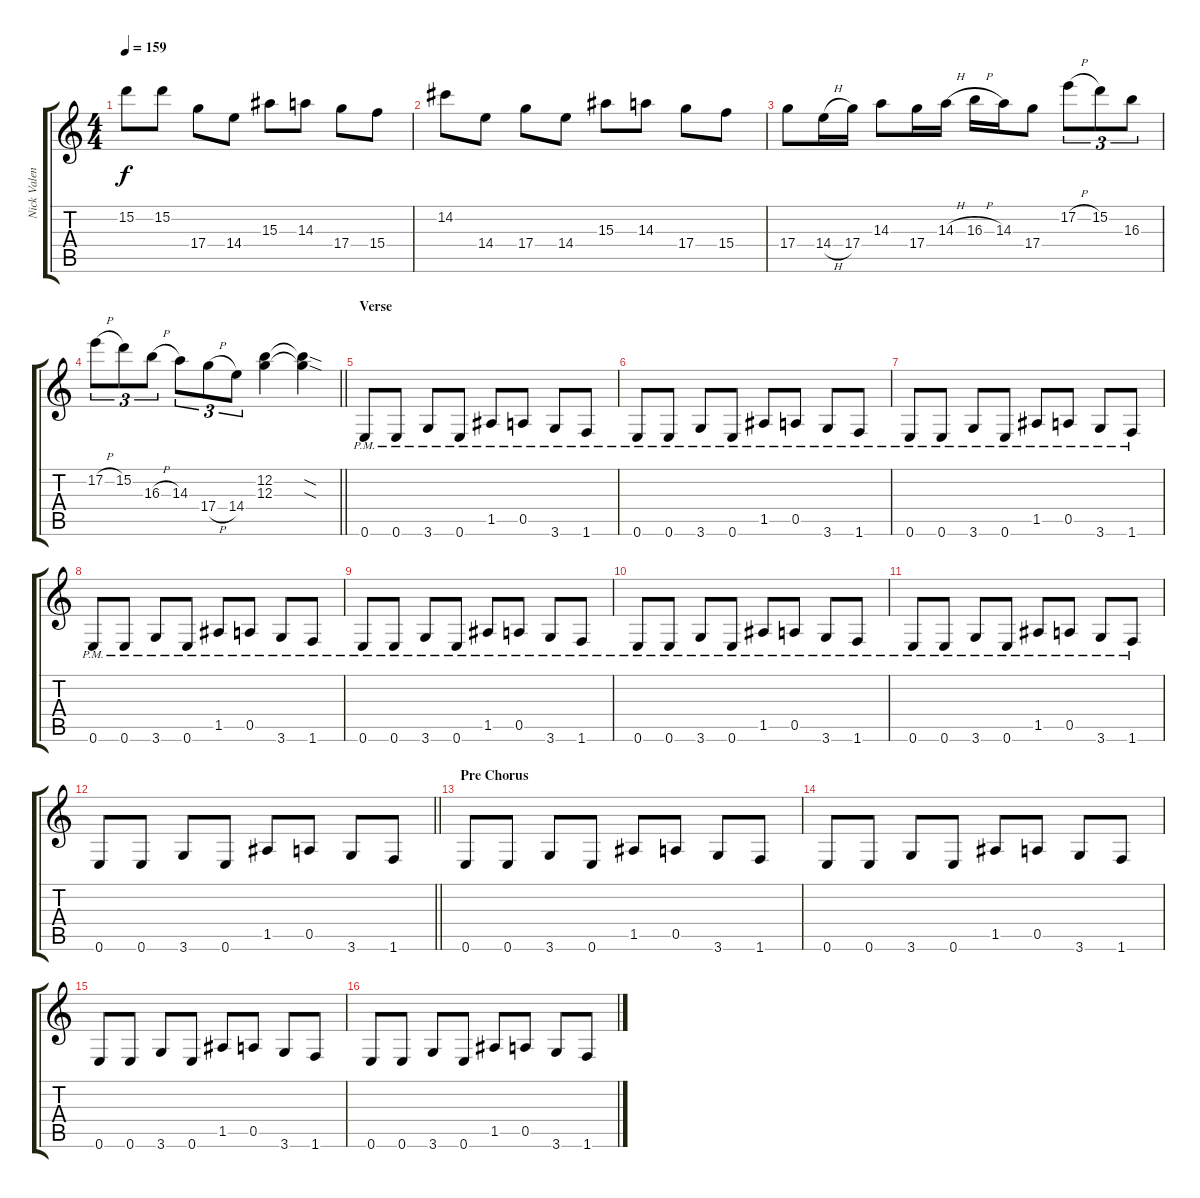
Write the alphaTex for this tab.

\track ("Nick Valensi" "Nick Valen") {instrument distortionguitar}
\staff {score tabs}
\tuning (E4 B3 G3 D3 A2 E2) {hide}
\ts (4 4)
\tempo 159
\clef g2
\ks c
15.2.8{dy f} 15.2.8 17.4.8 14.4.8 15.3.8 14.3.8 17.4.8 15.4.8 |
14.2.8 14.4.8 17.4.8 14.4.8 15.3.8 14.3.8 17.4.8 15.4.8 |
17.4.8 14.4{h}.16 17.4.16 14.3.8 17.4.16 14.3{h}.16 16.3{h}.16 14.3.16 17.4.8 17.2{h}.8{tu (3 2)} 15.2.8{tu (3 2)} 16.3.8{tu (3 2)} |
\barLineRight lightlight
17.2{h}.8{tu (3 2)} 15.2.8{tu (3 2)} 16.3{h}.8{tu (3 2)} 14.3.8{tu (3 2)} 17.4{h}.8{tu (3 2)} 14.4.8{tu (3 2)} (12.2 12.3).4 (12.2{sod t} 12.3{sod t}).4 |
\section ("" "Verse")
0.6{pm}.8 0.6{pm}.8 3.6{pm}.8 0.6{pm}.8 1.5{pm}.8 0.5{pm}.8 3.6{pm}.8 1.6{pm}.8 |
0.6{pm}.8 0.6{pm}.8 3.6{pm}.8 0.6{pm}.8 1.5{pm}.8 0.5{pm}.8 3.6{pm}.8 1.6{pm}.8 |
0.6{pm}.8 0.6{pm}.8 3.6{pm}.8 0.6{pm}.8 1.5{pm}.8 0.5{pm}.8 3.6{pm}.8 1.6{pm}.8 |
0.6{pm}.8 0.6{pm}.8 3.6{pm}.8 0.6{pm}.8 1.5{pm}.8 0.5{pm}.8 3.6{pm}.8 1.6{pm}.8 |
0.6{pm}.8 0.6{pm}.8 3.6{pm}.8 0.6{pm}.8 1.5{pm}.8 0.5{pm}.8 3.6{pm}.8 1.6{pm}.8 |
0.6{pm}.8 0.6{pm}.8 3.6{pm}.8 0.6{pm}.8 1.5{pm}.8 0.5{pm}.8 3.6{pm}.8 1.6{pm}.8 |
0.6{pm}.8 0.6{pm}.8 3.6{pm}.8 0.6{pm}.8 1.5{pm}.8 0.5{pm}.8 3.6{pm}.8 1.6{pm}.8 |
\barLineRight lightlight
0.6.8 0.6.8 3.6.8 0.6.8 1.5.8 0.5.8 3.6.8 1.6.8 |
\section ("" "Pre Chorus")
0.6.8 0.6.8 3.6.8 0.6.8 1.5.8 0.5.8 3.6.8 1.6.8 |
0.6.8 0.6.8 3.6.8 0.6.8 1.5.8 0.5.8 3.6.8 1.6.8 |
0.6.8 0.6.8 3.6.8 0.6.8 1.5.8 0.5.8 3.6.8 1.6.8 |
0.6.8 0.6.8 3.6.8 0.6.8 1.5.8 0.5.8 3.6.8 1.6.8
